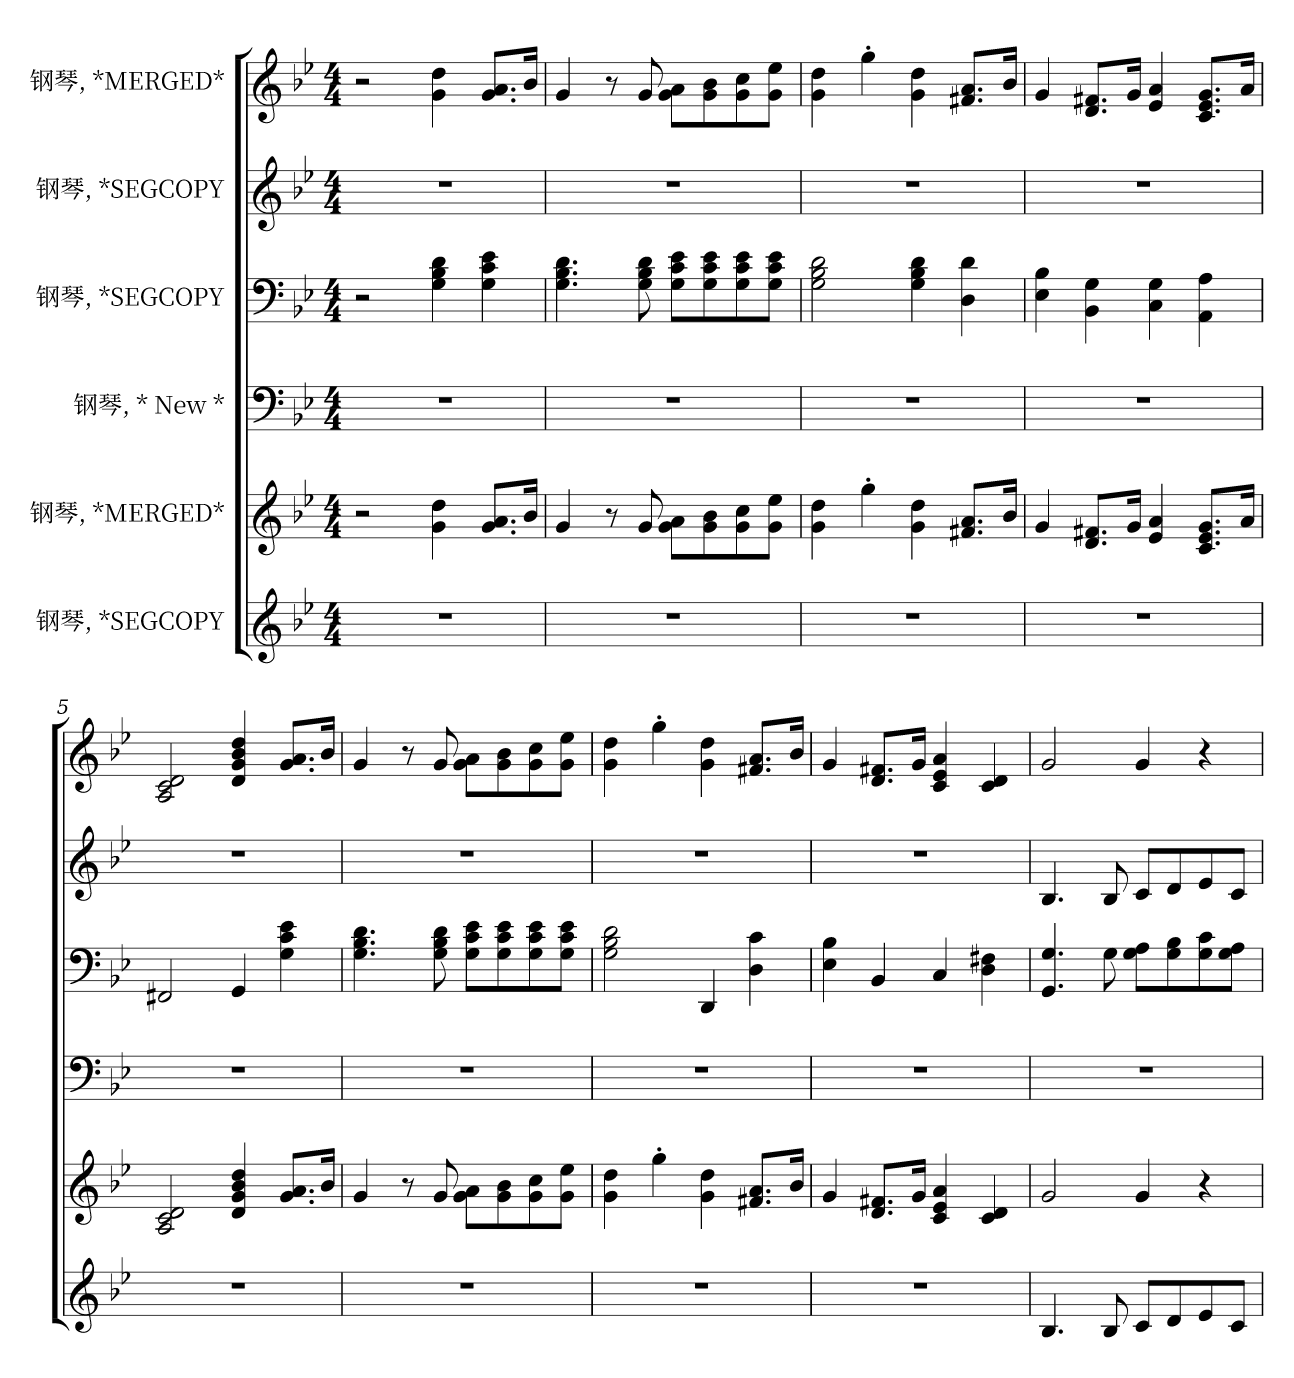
**kern	**kern	**kern	**kern	**kern	**kern
*part6	*part5	*part4	*part3	*part2	*part1
*staff6	*staff5	*staff4	*staff3	*staff2	*staff1
*I"钢琴, *SEGCOPY	*I"钢琴, *MERGED*	*I"钢琴, * New *	*I"钢琴, *SEGCOPY	*I"钢琴, *SEGCOPY	*I"钢琴, *MERGED*
*clefG2	*clefG2	*clefF4	*clefF4	*clefG2	*clefG2
*k[b-e-]	*k[b-e-]	*k[b-e-]	*k[b-e-]	*k[b-e-]	*k[b-e-]
*M4/4	*M4/4	*M4/4	*M4/4	*M4/4	*M4/4
*MM181	*MM181	*MM181	*MM181	*MM181	*MM181
=1	=1	=1	=1	=1	=1
1r	2r	1r	2r	1r	2r
.	4g\ 4dd\	.	4G\ 4B-\ 4d\	.	4g\ 4dd\
.	8.g/ 8.a/L	.	4G\ 4c\ 4e-\	.	8.g/ 8.a/L
.	16b-/Jk	.	.	.	16b-/Jk
=2	=2	=2	=2	=2	=2
1r	4g/	1r	4.G\ 4.B-\ 4.d\	1r	4g/
.	8r	.	.	.	8r
.	8g/	.	8G\ 8B-\ 8d\	.	8g/
.	8g\ 8a\L	.	8G\ 8c\ 8e-\L	.	8g\ 8a\L
.	8g\ 8b-\	.	8G\ 8c\ 8e-\	.	8g\ 8b-\
.	8g\ 8cc\	.	8G\ 8c\ 8e-\	.	8g\ 8cc\
.	8g\ 8ee-\J	.	8G\ 8c\ 8e-\J	.	8g\ 8ee-\J
=3	=3	=3	=3	=3	=3
1r	4g\ 4dd\	1r	2G\ 2B-\ 2d\	1r	4g\ 4dd\
.	4gg'\	.	.	.	4gg'\
.	4g\ 4dd\	.	4G\ 4B-\ 4d\	.	4g\ 4dd\
.	8.f#X/ 8.a/L	.	4D\ 4d\	.	8.f#X/ 8.a/L
.	16b-/Jk	.	.	.	16b-/Jk
=4	=4	=4	=4	=4	=4
1r	4g/	1r	4E-\ 4B-\	1r	4g/
.	8.d/ 8.f#X/L	.	4BB-\ 4G\	.	8.d/ 8.f#X/L
.	16g/Jk	.	.	.	16g/Jk
.	4e-/ 4a/	.	4C\ 4G\	.	4e-/ 4a/
.	8.c/ 8.e-/ 8.g/L	.	4AA\ 4A\	.	8.c/ 8.e-/ 8.g/L
.	16a/Jk	.	.	.	16a/Jk
!!LO:LB:g=z
=5	=5	=5	=5	=5	=5
1r	2A/ 2c/ 2d/	1r	2FF#X/	1r	2A/ 2c/ 2d/
.	4d/ 4g/ 4b-/ 4dd/	.	4GG/	.	4d/ 4g/ 4b-/ 4dd/
.	8.g/ 8.a/L	.	4G\ 4c\ 4e-\	.	8.g/ 8.a/L
.	16b-/Jk	.	.	.	16b-/Jk
=6	=6	=6	=6	=6	=6
1r	4g/	1r	4.G\ 4.B-\ 4.d\	1r	4g/
.	8r	.	.	.	8r
.	8g/	.	8G\ 8B-\ 8d\	.	8g/
.	8g\ 8a\L	.	8G\ 8c\ 8e-\L	.	8g\ 8a\L
.	8g\ 8b-\	.	8G\ 8c\ 8e-\	.	8g\ 8b-\
.	8g\ 8cc\	.	8G\ 8c\ 8e-\	.	8g\ 8cc\
.	8g\ 8ee-\J	.	8G\ 8c\ 8e-\J	.	8g\ 8ee-\J
=7	=7	=7	=7	=7	=7
1r	4g\ 4dd\	1r	2G\ 2B-\ 2d\	1r	4g\ 4dd\
.	4gg'\	.	.	.	4gg'\
.	4g\ 4dd\	.	4DD/	.	4g\ 4dd\
.	8.f#X/ 8.a/L	.	4D\ 4c\	.	8.f#X/ 8.a/L
.	16b-/Jk	.	.	.	16b-/Jk
=8	=8	=8	=8	=8	=8
1r	4g/	1r	4E-\ 4B-\	1r	4g/
.	8.d/ 8.f#X/L	.	4BB-/	.	8.d/ 8.f#X/L
.	16g/Jk	.	.	.	16g/Jk
.	4c/ 4e-/ 4a/	.	4C/	.	4c/ 4e-/ 4a/
.	4c/ 4d/	.	4D\ 4F#X\	.	4c/ 4d/
=9	=9	=9	=9	=9	=9
4.B-/	2g/	1r	4.GG/ 4.G/	4.B-/	2g/
8B-/	.	.	8G\	8B-/	.
8c/L	4g/	.	8G\ 8A\L	8c/L	4g/
8d/	.	.	8G\ 8B-\	8d/	.
8e-/	4r	.	8G\ 8c\	8e-/	4r
8c/J	.	.	8G\ 8A\J	8c/J	.
=	=	=	=	=	=
*-	*-	*-	*-	*-	*-
